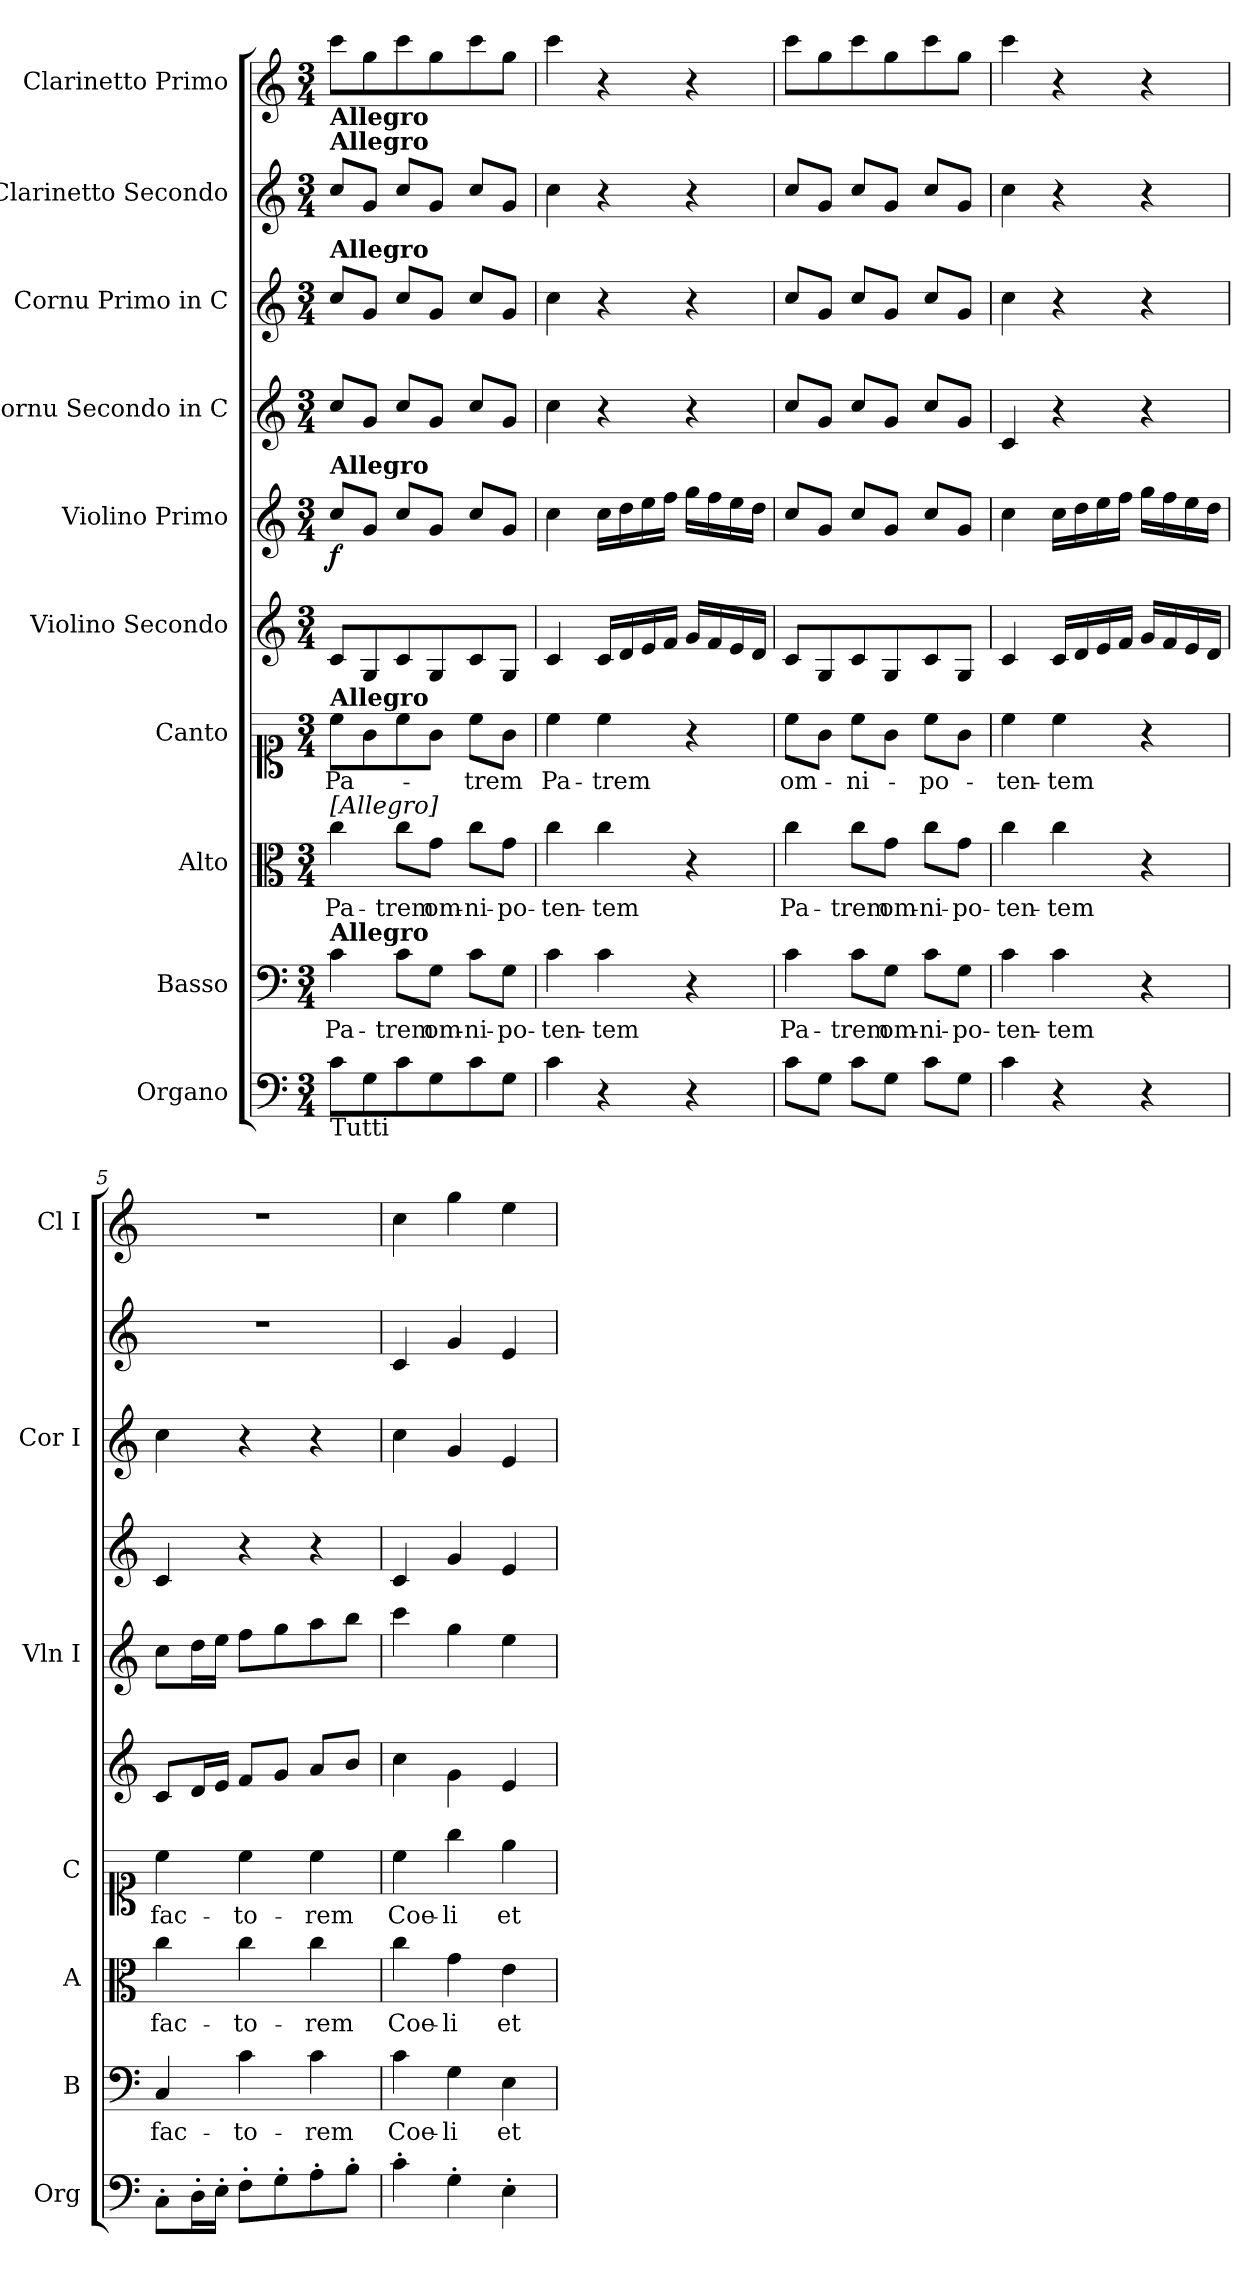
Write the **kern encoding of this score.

**kern	**kern	**text	**kern	**text	**kern	**text	**kern	**kern	**dynam	**kern	**kern	**kern	**kern
*part10	*part9	*part9	*part8	*part8	*part7	*part7	*part6	*part5	*part5	*part4	*part3	*part2	*part1
*staff10	*staff9	*staff9	*staff8	*staff8	*staff7	*staff7	*staff6	*staff5	*staff5	*staff4	*staff3	*staff2	*staff1
*I"Organo	*I"Basso	*	*I"Alto	*	*I"Canto	*	*I"Violino Secondo	*I"Violino Primo	*	*I"Cornu Secondo in C	*I"Cornu Primo in C	*I"Clarinetto Secondo	*I"Clarinetto Primo
*I'Org	*I'B	*	*I'A	*	*I'C	*	*	*I'Vln I	*	*	*I'Cor I	*	*I'Cl I
*clefF4	*clefF4	*	*clefC3	*	*clefC1	*	*clefG2	*clefG2	*	*clefG2	*clefG2	*clefG2	*clefG2
*k[]	*k[]	*	*k[]	*	*k[]	*	*k[]	*k[]	*	*k[]	*k[]	*k[]	*k[]
*C:	*C:	*	*C:	*	*C:	*	*C:	*C:	*	*C:	*C:	*C:	*C:
*M3/4	*M3/4	*	*M3/4	*	*M3/4	*	*M3/4	*M3/4	*	*M3/4	*M3/4	*M3/4	*M3/4
=1	=1	=1	=1	=1	=1	=1	=1	=1	=1	=1	=1	=1	=1
!	!	!	!	!	!	!	!	!	!	!	!	!	!LO:TX:b:B:t=Allegro
!	!	!	!	!	!	!	!	!	!	!	!	!LO:TX:a:B:t=Allegro	!
!	!	!	!	!	!	!	!	!	!	!	!LO:TX:a:B:t=Allegro	!	!
!	!	!	!	!	!	!	!	!LO:TX:a:B:t=Allegro	!	!	!	!	!
!	!	!	!	!	!LO:TX:a:B:t=Allegro	!	!	!	!	!	!	!	!
!	!	!	!LO:TX:a:B:t=[Allegro]	!	!	!	!	!	!	!	!	!	!
!	!LO:TX:a:B:t=Allegro	!	!	!	!	!	!	!	!	!	!	!	!
!LO:TX:b:t=Tutti	!	!	!	!	!	!	!	!	!	!	!	!	!
8cL	4c	Pa-	4cc	Pa-	8ccL	Pa-	8cL	8cc\L	f	8cc\L	8cc\L	8cc\L	8cccL
8G	.	.	.	.	8g	.	8G	8g/J	.	8g/J	8g/J	8g/J	8gg
8c	8c\L	-trem	8cc\L	-trem	8cc	.	8c	8cc\L	.	8cc\L	8cc\L	8cc\L	8ccc
8G	8G\J	om-	8g\J	om-	8gJ	.	8G	8g/J	.	8g/J	8g/J	8g/J	8gg
8c	8c\L	-ni-	8cc\L	-ni-	8ccL	-trem	8c	8cc\L	.	8cc\L	8cc\L	8cc\L	8ccc
8GJ	8G\J	-po-	8g\J	-po-	8gJ	.	8GJ	8g/J	.	8g/J	8g/J	8g/J	8ggJ
=2	=2	=2	=2	=2	=2	=2	=2	=2	=2	=2	=2	=2	=2
4c	4c	-ten-	4cc	-ten-	4cc	Pa-	4c	4cc	.	4cc	4cc	4cc	4ccc
4r	4c	-tem	4cc	-tem	4cc	-trem	16cLL	16ccLL	.	4r	4r	4r	4r
.	.	.	.	.	.	.	16d	16dd	.	.	.	.	.
.	.	.	.	.	.	.	16e	16ee	.	.	.	.	.
.	.	.	.	.	.	.	16fJJ	16ffJJ	.	.	.	.	.
4r	4r	.	4r	.	4r	.	16gLL	16ggLL	.	4r	4r	4r	4r
.	.	.	.	.	.	.	16f	16ff	.	.	.	.	.
.	.	.	.	.	.	.	16e	16ee	.	.	.	.	.
.	.	.	.	.	.	.	16dJJ	16ddJJ	.	.	.	.	.
=3	=3	=3	=3	=3	=3	=3	=3	=3	=3	=3	=3	=3	=3
8cL	4c	Pa-	4cc	Pa-	8ccL	om-	8cL	8cc\L	.	8cc\L	8cc\L	8cc\L	8cccL
8GJ	.	.	.	.	8gJ	.	8G	8g/J	.	8g/J	8g/J	8g/J	8gg
8cL	8c\L	-trem	8cc\L	-trem	8ccL	-ni-	8c	8cc\L	.	8cc\L	8cc\L	8cc\L	8ccc
8GJ	8G\J	om-	8g\J	om-	8gJ	.	8G	8g/J	.	8g/J	8g/J	8g/J	8gg
8cL	8c\L	-ni-	8cc\L	-ni-	8ccL	-po-	8c	8cc\L	.	8cc\L	8cc\L	8cc\L	8ccc
8GJ	8G\J	-po-	8g\J	-po-	8gJ	.	8GJ	8g/J	.	8g/J	8g/J	8g/J	8ggJ
=4	=4	=4	=4	=4	=4	=4	=4	=4	=4	=4	=4	=4	=4
4c	4c	-ten-	4cc	-ten-	4cc	-ten-	4c	4cc	.	4c	4cc	4cc	4ccc
4r	4c	-tem	4cc	-tem	4cc	-tem	16cLL	16ccLL	.	4r	4r	4r	4r
.	.	.	.	.	.	.	16d	16dd	.	.	.	.	.
.	.	.	.	.	.	.	16e	16ee	.	.	.	.	.
.	.	.	.	.	.	.	16fJJ	16ffJJ	.	.	.	.	.
4r	4r	.	4r	.	4r	.	16gLL	16ggLL	.	4r	4r	4r	4r
.	.	.	.	.	.	.	16f	16ff	.	.	.	.	.
.	.	.	.	.	.	.	16e	16ee	.	.	.	.	.
.	.	.	.	.	.	.	16dJJ	16ddJJ	.	.	.	.	.
=5	=5	=5	=5	=5	=5	=5	=5	=5	=5	=5	=5	=5	=5
8C'L	4C	fac-	4cc	fac-	4cc	fac-	8cL	8ccL	.	4c	4cc	2.r	2.r
16D'L	.	.	.	.	.	.	16dL	16ddL	.	.	.	.	.
16E'JJ	.	.	.	.	.	.	16eJJ	16eeJJ	.	.	.	.	.
8F'L	4c	-to-	4cc	-to-	4cc	-to-	8fL	8ffL	.	4r	4r	.	.
8G'	.	.	.	.	.	.	8gJ	8gg	.	.	.	.	.
8A'	4c	-rem	4cc	-rem	4cc	-rem	8aL	8aa	.	4r	4r	.	.
8B'J	.	.	.	.	.	.	8bJ	8bbJ	.	.	.	.	.
=6	=6	=6	=6	=6	=6	=6	=6	=6	=6	=6	=6	=6	=6
4c'	4c	Coe-	4cc	Coe-	4cc	Coe-	4cc	4ccc	.	4c	4cc	4c	4cc
4G'	4G	-li	4g	-li	4gg	-li	4g\	4gg	.	4g	4g	4g	4gg
4E'	4E	et	4e	et	4ee	et	4e	4ee	.	4e	4e	4e	4ee
=	=	=	=	=	=	=	=	=	=	=	=	=	=
*-	*-	*-	*-	*-	*-	*-	*-	*-	*-	*-	*-	*-	*-
